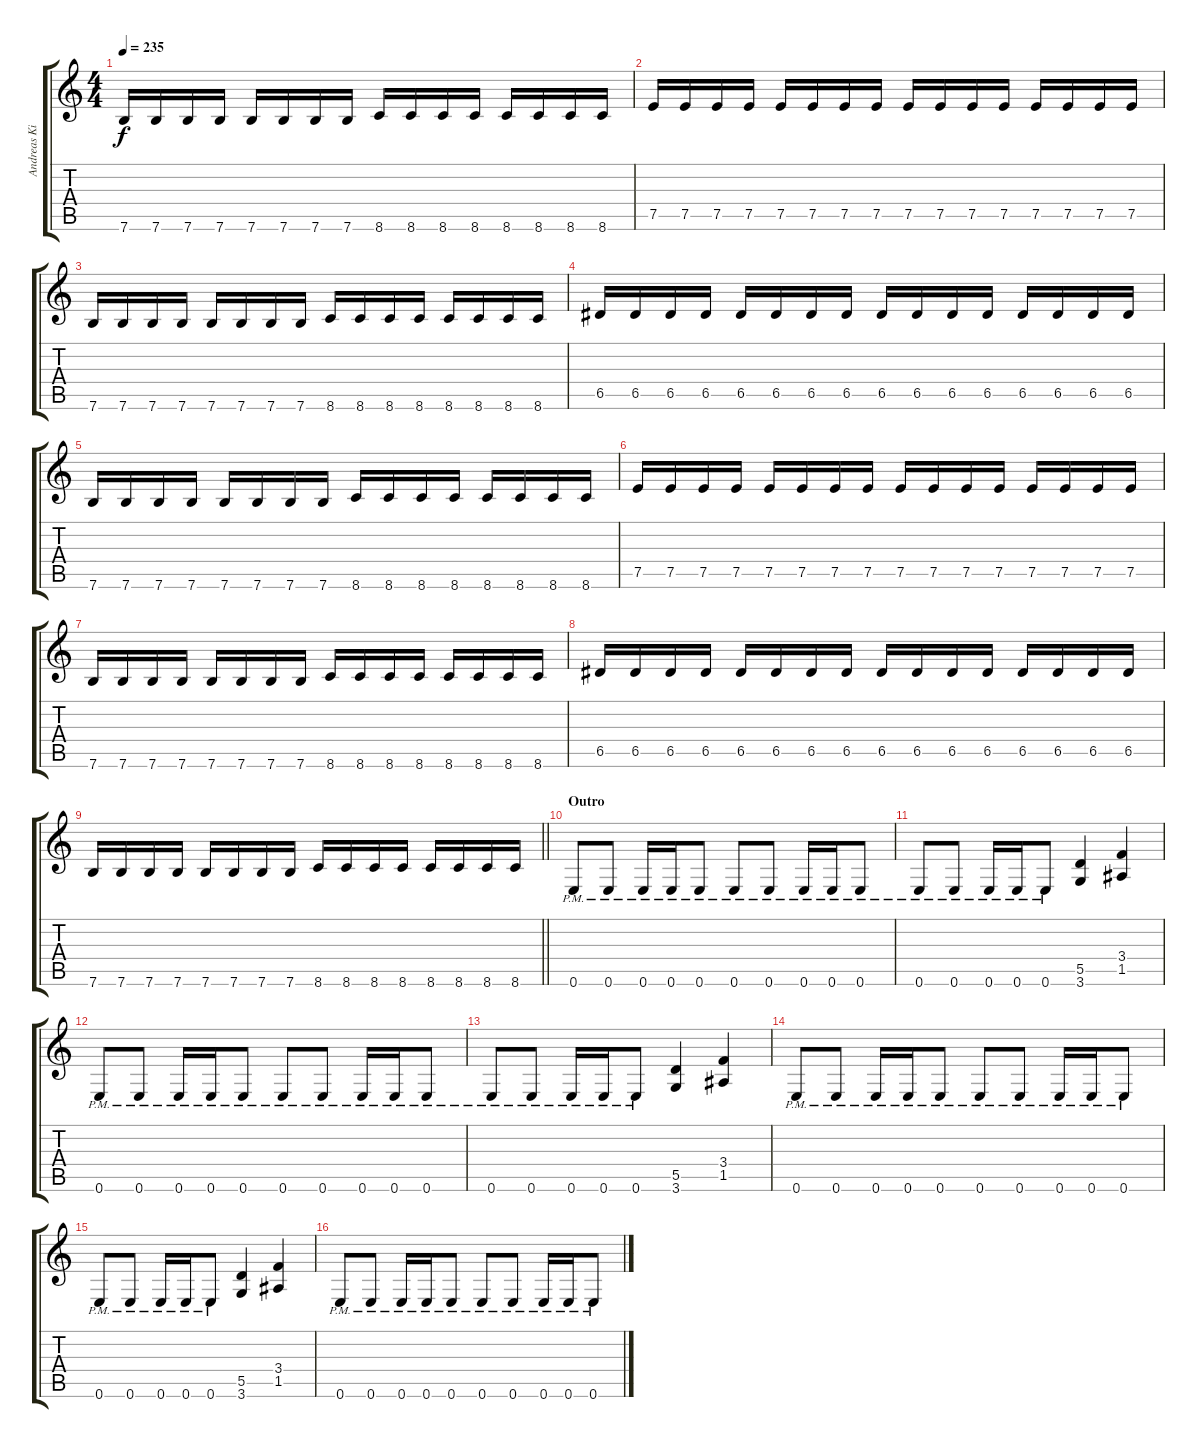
\track ("Andreas Kisser" "Andreas Ki") {instrument overdrivenguitar}
\staff {score tabs}
\tuning (E4 B3 G3 D3 A2 E2) {hide}
\ts (4 4)
\tempo 235
\clef g2
\ks c
7.6.16{dy f} 7.6.16 7.6.16 7.6.16 7.6.16 7.6.16 7.6.16 7.6.16 8.6.16 8.6.16 8.6.16 8.6.16 8.6.16 8.6.16 8.6.16 8.6.16 |
7.5.16 7.5.16 7.5.16 7.5.16 7.5.16 7.5.16 7.5.16 7.5.16 7.5.16 7.5.16 7.5.16 7.5.16 7.5.16 7.5.16 7.5.16 7.5.16 |
7.6.16 7.6.16 7.6.16 7.6.16 7.6.16 7.6.16 7.6.16 7.6.16 8.6.16 8.6.16 8.6.16 8.6.16 8.6.16 8.6.16 8.6.16 8.6.16 |
6.5.16 6.5.16 6.5.16 6.5.16 6.5.16 6.5.16 6.5.16 6.5.16 6.5.16 6.5.16 6.5.16 6.5.16 6.5.16 6.5.16 6.5.16 6.5.16 |
7.6.16 7.6.16 7.6.16 7.6.16 7.6.16 7.6.16 7.6.16 7.6.16 8.6.16 8.6.16 8.6.16 8.6.16 8.6.16 8.6.16 8.6.16 8.6.16 |
7.5.16 7.5.16 7.5.16 7.5.16 7.5.16 7.5.16 7.5.16 7.5.16 7.5.16 7.5.16 7.5.16 7.5.16 7.5.16 7.5.16 7.5.16 7.5.16 |
7.6.16 7.6.16 7.6.16 7.6.16 7.6.16 7.6.16 7.6.16 7.6.16 8.6.16 8.6.16 8.6.16 8.6.16 8.6.16 8.6.16 8.6.16 8.6.16 |
6.5.16 6.5.16 6.5.16 6.5.16 6.5.16 6.5.16 6.5.16 6.5.16 6.5.16 6.5.16 6.5.16 6.5.16 6.5.16 6.5.16 6.5.16 6.5.16 |
\barLineRight lightlight
7.6.16 7.6.16 7.6.16 7.6.16 7.6.16 7.6.16 7.6.16 7.6.16 8.6.16 8.6.16 8.6.16 8.6.16 8.6.16 8.6.16 8.6.16 8.6.16 |
\section ("" "Outro")
0.6{pm}.8 0.6{pm}.8 0.6{pm}.16 0.6{pm}.16 0.6{pm}.8 0.6{pm}.8 0.6{pm}.8 0.6{pm}.16 0.6{pm}.16 0.6{pm}.8 |
0.6{pm}.8 0.6{pm}.8 0.6{pm}.16 0.6{pm}.16 0.6{pm}.8 (5.5 3.6).4 (3.4 1.5).4 |
0.6{pm}.8 0.6{pm}.8 0.6{pm}.16 0.6{pm}.16 0.6{pm}.8 0.6{pm}.8 0.6{pm}.8 0.6{pm}.16 0.6{pm}.16 0.6{pm}.8 |
0.6{pm}.8 0.6{pm}.8 0.6{pm}.16 0.6{pm}.16 0.6{pm}.8 (5.5 3.6).4 (3.4 1.5).4 |
0.6{pm}.8 0.6{pm}.8 0.6{pm}.16 0.6{pm}.16 0.6{pm}.8 0.6{pm}.8 0.6{pm}.8 0.6{pm}.16 0.6{pm}.16 0.6{pm}.8 |
0.6{pm}.8 0.6{pm}.8 0.6{pm}.16 0.6{pm}.16 0.6{pm}.8 (5.5 3.6).4 (3.4 1.5).4 |
0.6{pm}.8 0.6{pm}.8 0.6{pm}.16 0.6{pm}.16 0.6{pm}.8 0.6{pm}.8 0.6{pm}.8 0.6{pm}.16 0.6{pm}.16 0.6{pm}.8
